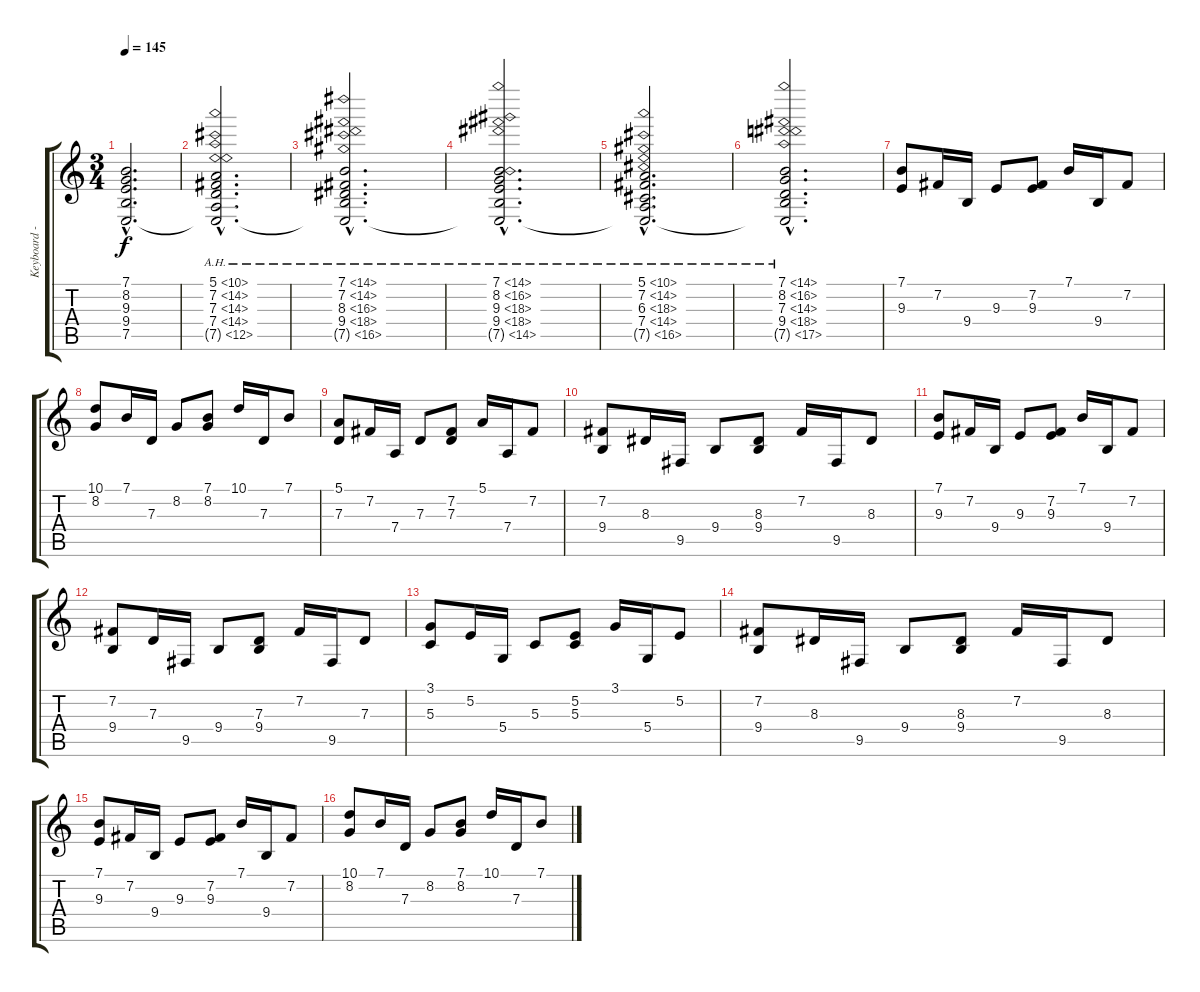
\track ("Keyboard - Pad 8 (Sweep)" "Keyboard -") {instrument pad8sweep}
\staff {score tabs}
\tuning (E4 B3 G3 D3 A2 E2) {hide}
\ts (3 4)
\tempo 145
\clef g2
\ks c
(7.1{hac t} 8.2{hac t} 9.3{hac t} 9.4{hac t} 7.5{hac t}).2{d dy f} |
(5.1{ah 5 hac} 7.2{ah 7 hac} 7.3{ah 7 hac} 7.4{ah 7 hac} 7.5{ah 5 hac t}).2{d} |
(7.1{ah 7 hac} 7.2{ah 7 hac} 8.3{ah 8 hac} 9.4{ah 9 hac} 7.5{ah 9 hac t}).2{d} |
(7.1{ah 7 hac} 8.2{ah 8 hac} 9.3{ah 9 hac} 9.4{ah 9 hac} 7.5{ah 7 hac t}).2{d} |
(5.1{ah 5 hac} 7.2{ah 7 hac} 6.3{ah 12 hac} 7.4{ah 7 hac} 7.5{ah 9 hac t}).2{d} |
(7.1{ah 7 hac} 8.2{ah 8 hac} 7.3{ah 7 hac} 9.4{ah 9 hac} 7.5{ah 10 hac t}).2{d} |
(7.1 9.3).8 7.2.16 9.4.16 9.3.8 (7.2 9.3).8 7.1.16 9.4.16 7.2.8 |
(10.1 8.2).8 7.1.16 7.3.16 8.2.8 (7.1 8.2).8 10.1.16 7.3.16 7.1.8 |
(5.1 7.3).8 7.2.16 7.4.16 7.3.8 (7.2 7.3).8 5.1.16 7.4.16 7.2.8 |
(7.2 9.4).8 8.3.16 9.5.16 9.4.8 (8.3 9.4).8 7.2.16 9.5.16 8.3.8 |
(7.1 9.3).8 7.2.16 9.4.16 9.3.8 (7.2 9.3).8 7.1.16 9.4.16 7.2.8 |
(7.2 9.4).8 7.3.16 9.5.16 9.4.8 (7.3 9.4).8 7.2.16 9.5.16 7.3.8 |
(3.1 5.3).8 5.2.16 5.4.16 5.3.8 (5.2 5.3).8 3.1.16 5.4.16 5.2.8 |
(7.2 9.4).8 8.3.16 9.5.16 9.4.8 (8.3 9.4).8 7.2.16 9.5.16 8.3.8 |
(7.1 9.3).8 7.2.16 9.4.16 9.3.8 (7.2 9.3).8 7.1.16 9.4.16 7.2.8 |
(10.1 8.2).8 7.1.16 7.3.16 8.2.8 (7.1 8.2).8 10.1.16 7.3.16 7.1.8
